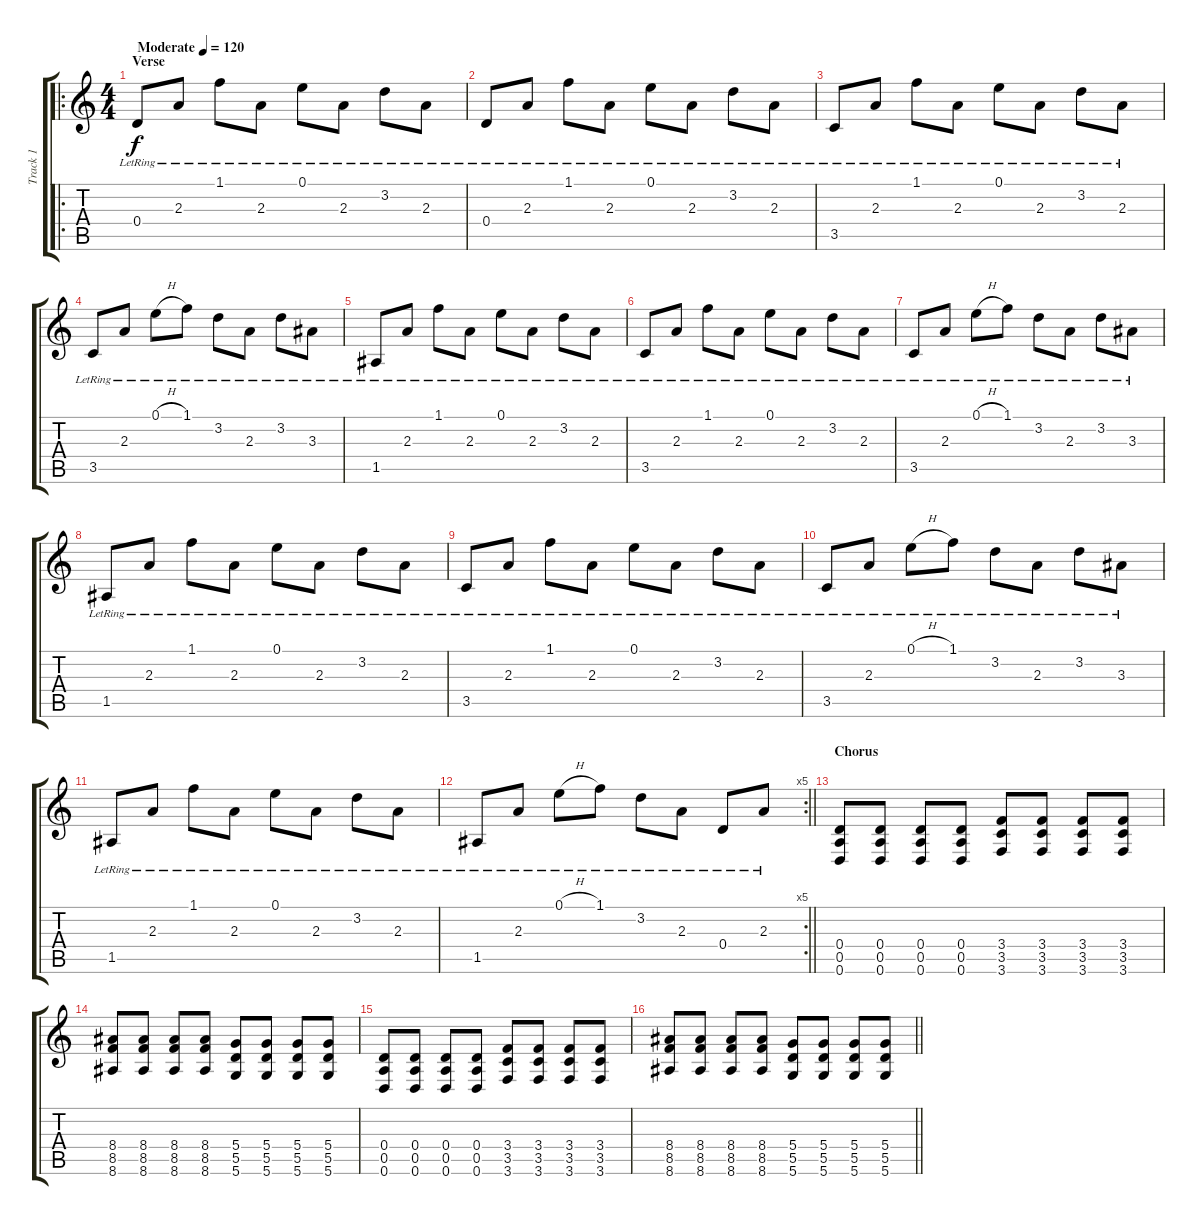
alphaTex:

\track ("Track 1" "Track 1") {instrument electricguitarclean}
\staff {score tabs}
\tuning (E4 B3 G3 D3 A2 D2) {hide}
\ro
\ts (4 4)
\section ("" "Verse")
\tempo (120 "Moderate")
\clef g2
\ks c
0.4{lr}.8{dy f instrument electricguitarclean} 2.3{lr}.8 1.1{lr}.8 2.3{lr}.8 0.1{lr}.8 2.3{lr}.8 3.2{lr}.8 2.3{lr}.8 |
0.4{lr}.8 2.3{lr}.8 1.1{lr}.8 2.3{lr}.8 0.1{lr}.8 2.3{lr}.8 3.2{lr}.8 2.3{lr}.8 |
3.5{lr}.8 2.3{lr}.8 1.1{lr}.8 2.3{lr}.8 0.1{lr}.8 2.3{lr}.8 3.2{lr}.8 2.3{lr}.8 |
3.5{lr}.8 2.3{lr}.8 0.1{h lr}.8 1.1{lr}.8 3.2{lr}.8 2.3{lr}.8 3.2{lr}.8 3.3{lr}.8 |
1.5{lr}.8 2.3{lr}.8 1.1{lr}.8 2.3{lr}.8 0.1{lr}.8 2.3{lr}.8 3.2{lr}.8 2.3{lr}.8 |
3.5{lr}.8 2.3{lr}.8 1.1{lr}.8 2.3{lr}.8 0.1{lr}.8 2.3{lr}.8 3.2{lr}.8 2.3{lr}.8 |
3.5{lr}.8 2.3{lr}.8 0.1{h lr}.8 1.1{lr}.8 3.2{lr}.8 2.3{lr}.8 3.2{lr}.8 3.3{lr}.8 |
1.5{lr}.8 2.3{lr}.8 1.1{lr}.8 2.3{lr}.8 0.1{lr}.8 2.3{lr}.8 3.2{lr}.8 2.3{lr}.8 |
3.5{lr}.8 2.3{lr}.8 1.1{lr}.8 2.3{lr}.8 0.1{lr}.8 2.3{lr}.8 3.2{lr}.8 2.3{lr}.8 |
3.5{lr}.8 2.3{lr}.8 0.1{h lr}.8 1.1{lr}.8 3.2{lr}.8 2.3{lr}.8 3.2{lr}.8 3.3{lr}.8 |
1.5{lr}.8 2.3{lr}.8 1.1{lr}.8 2.3{lr}.8 0.1{lr}.8 2.3{lr}.8 3.2{lr}.8 2.3{lr}.8 |
\rc 5
\barLineRight lightlight
1.5{lr}.8 2.3{lr}.8 0.1{h lr}.8 1.1{lr}.8 3.2{lr}.8 2.3{lr}.8 0.4{lr}.8 2.3{lr}.8 |
\section ("" "Chorus")
(0.4 0.5 0.6).8{volume 11 balance 8 instrument distortionguitar} (0.4 0.5 0.6).8 (0.4 0.5 0.6).8 (0.4 0.5 0.6).8 (3.4 3.5 3.6).8 (3.4 3.5 3.6).8 (3.4 3.5 3.6).8 (3.4 3.5 3.6).8 |
(8.4 8.5 8.6).8 (8.4 8.5 8.6).8 (8.4 8.5 8.6).8 (8.4 8.5 8.6).8 (5.4 5.5 5.6).8 (5.4 5.5 5.6).8 (5.4 5.5 5.6).8 (5.4 5.5 5.6).8 |
(0.4 0.5 0.6).8{volume 11 balance 8 instrument distortionguitar} (0.4 0.5 0.6).8 (0.4 0.5 0.6).8 (0.4 0.5 0.6).8 (3.4 3.5 3.6).8 (3.4 3.5 3.6).8 (3.4 3.5 3.6).8 (3.4 3.5 3.6).8 |
\barLineRight lightlight
(8.4 8.5 8.6).8 (8.4 8.5 8.6).8 (8.4 8.5 8.6).8 (8.4 8.5 8.6).8 (5.4 5.5 5.6).8 (5.4 5.5 5.6).8 (5.4 5.5 5.6).8 (5.4 5.5 5.6).8
